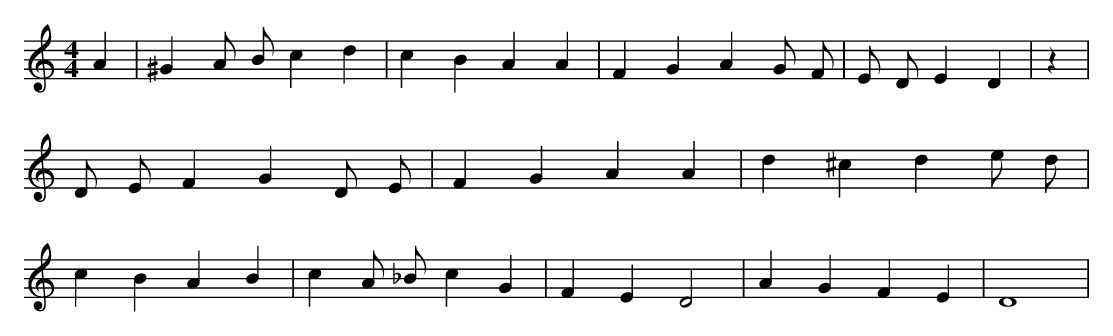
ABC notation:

X:1
M:4/4
L:1/8
K:C
A2 | ^G2 A B c2 d2 | c2 B2 A2 A2 | F2 G2 A2 G F | E D E2 D2 | z2 | D E F2 G2 D E | F2 G2 A2 A2 | d2 ^c2 d2 e d | c2 B2 A2 B2 | c2 A _B c2 G2 | F2 E2 D4 | A2 G2 F2 E2 | D8 |
